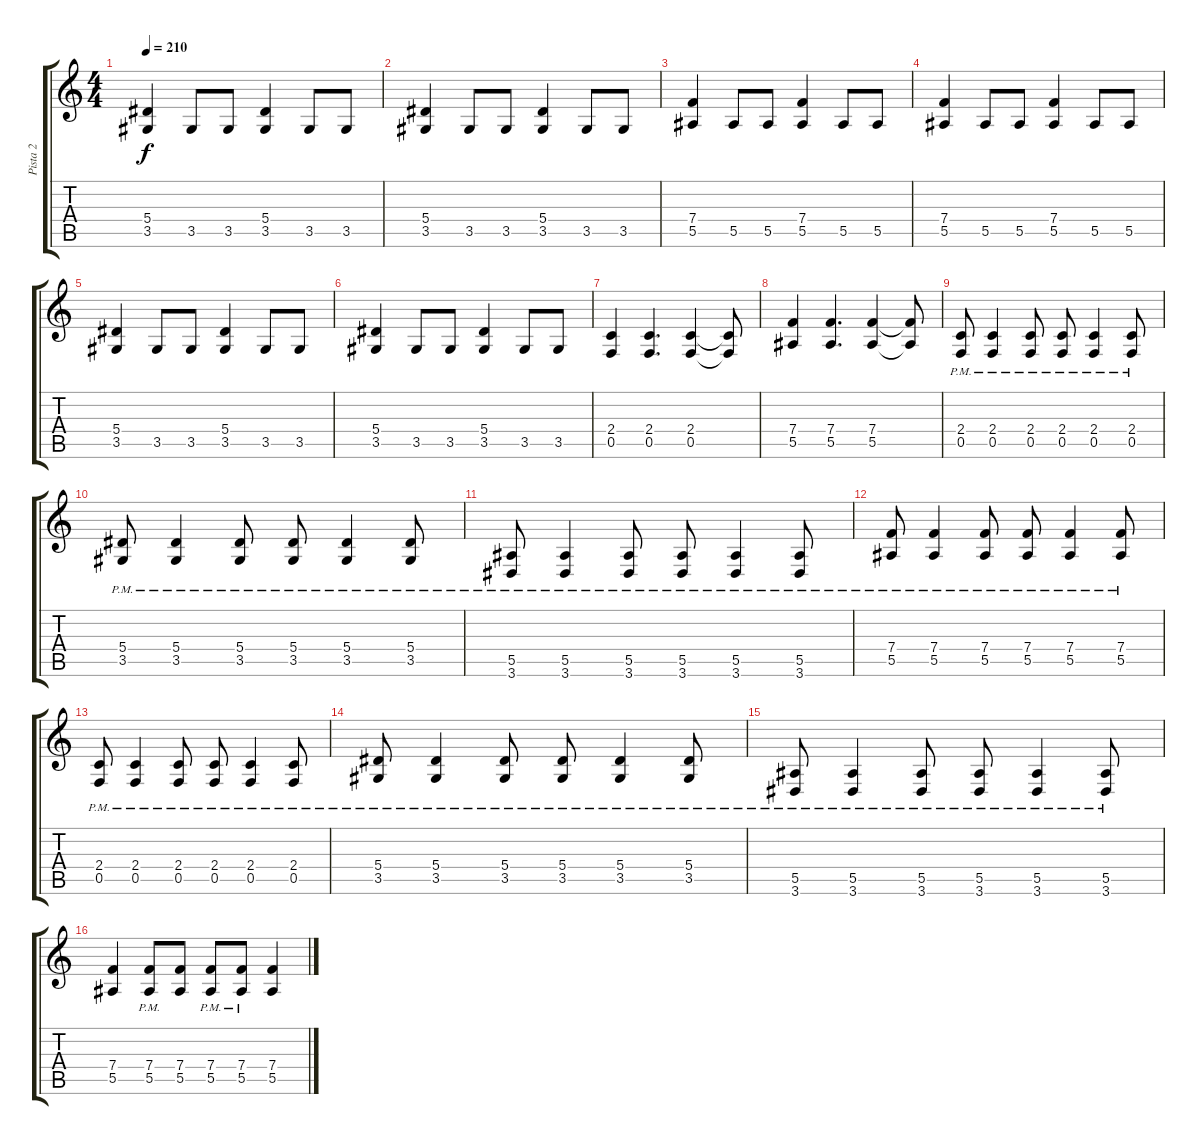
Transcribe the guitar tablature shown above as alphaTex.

\track ("Pista 2" "Pista 2") {instrument distortionguitar}
\staff {score tabs}
\tuning (C4 G3 Eb3 Bb2 F2 C2) {hide}
\ts (4 4)
\tempo 210
\clef g2
\ks c
(5.4 3.5).4{dy f} 3.5.8 3.5.8 (5.4 3.5).4 3.5.8 3.5.8 |
(5.4 3.5).4 3.5.8 3.5.8 (5.4 3.5).4 3.5.8 3.5.8 |
(7.4 5.5).4 5.5.8 5.5.8 (7.4 5.5).4 5.5.8 5.5.8 |
(7.4 5.5).4 5.5.8 5.5.8 (7.4 5.5).4 5.5.8 5.5.8 |
(5.4 3.5).4 3.5.8 3.5.8 (5.4 3.5).4 3.5.8 3.5.8 |
(5.4 3.5).4 3.5.8 3.5.8 (5.4 3.5).4 3.5.8 3.5.8 |
(2.4 0.5).4 (2.4 0.5).4{d} (2.4 0.5).4 (2.4{t} 0.5{t}).8 |
(7.4 5.5).4 (7.4 5.5).4{d} (7.4 5.5).4 (7.4{t} 5.5{t}).8 |
(2.4{pm} 0.5{pm}).8 (2.4{pm} 0.5{pm}).4 (2.4{pm} 0.5{pm}).8 (2.4{pm} 0.5{pm}).8 (2.4{pm} 0.5{pm}).4 (2.4{pm} 0.5{pm}).8 |
(5.4{pm} 3.5{pm}).8 (5.4{pm} 3.5{pm}).4 (5.4{pm} 3.5{pm}).8 (5.4{pm} 3.5{pm}).8 (5.4{pm} 3.5{pm}).4 (5.4{pm} 3.5{pm}).8 |
(5.5{pm} 3.6{pm}).8 (5.5{pm} 3.6{pm}).4 (5.5{pm} 3.6{pm}).8 (5.5{pm} 3.6{pm}).8 (5.5{pm} 3.6{pm}).4 (5.5{pm} 3.6{pm}).8 |
(7.4{pm} 5.5{pm}).8 (7.4{pm} 5.5{pm}).4 (7.4{pm} 5.5{pm}).8 (7.4{pm} 5.5{pm}).8 (7.4{pm} 5.5{pm}).4 (7.4{pm} 5.5{pm}).8 |
(2.4{pm} 0.5{pm}).8 (2.4{pm} 0.5{pm}).4 (2.4{pm} 0.5{pm}).8 (2.4{pm} 0.5{pm}).8 (2.4{pm} 0.5{pm}).4 (2.4{pm} 0.5{pm}).8 |
(5.4{pm} 3.5{pm}).8 (5.4{pm} 3.5{pm}).4 (5.4{pm} 3.5{pm}).8 (5.4{pm} 3.5{pm}).8 (5.4{pm} 3.5{pm}).4 (5.4{pm} 3.5{pm}).8 |
(5.5{pm} 3.6{pm}).8 (5.5{pm} 3.6{pm}).4 (5.5{pm} 3.6{pm}).8 (5.5{pm} 3.6{pm}).8 (5.5{pm} 3.6{pm}).4 (5.5{pm} 3.6{pm}).8 |
(7.4 5.5).4 (7.4{pm} 5.5{pm}).8 (7.4 5.5).8 (7.4{pm} 5.5{pm}).8 (7.4{pm} 5.5{pm}).8 (7.4 5.5).4
